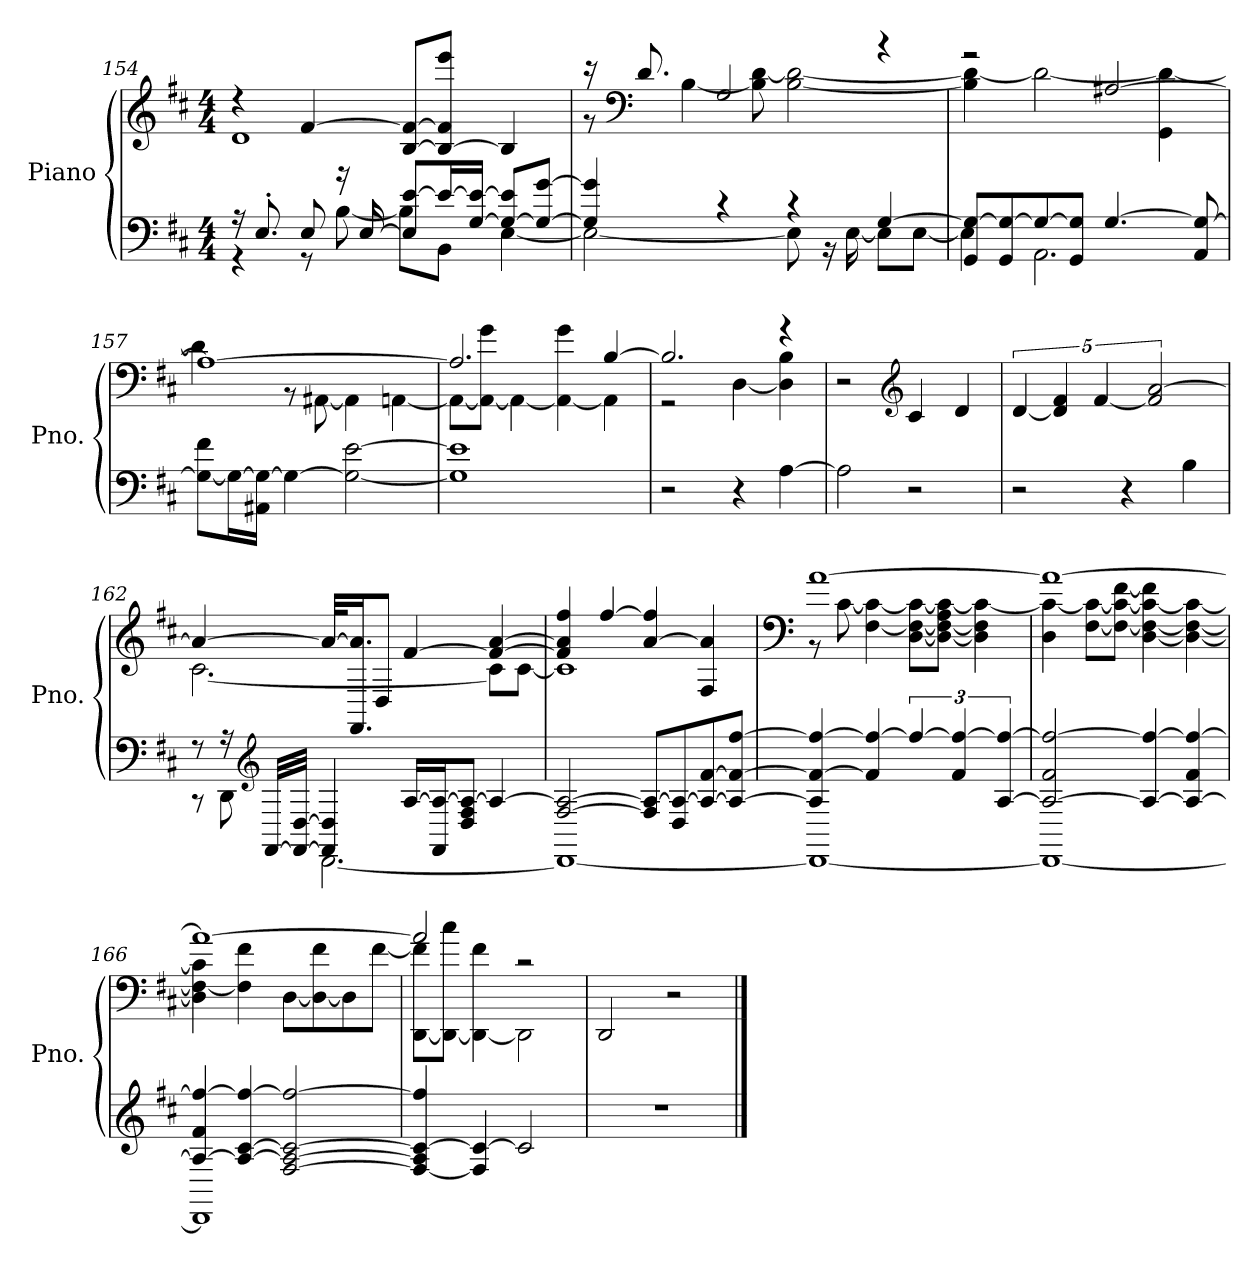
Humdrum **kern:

**kern	**kern
*part1	*part1
*staff2	*staff1
*I"Piano	*
*I'Pno.	*
*clefF4	*clefG2
*k[f#c#]	*k[f#c#]
*M4/4	*M4/4
=154	=154
*^	*^
16r	4r	4r	1d
8.E'/	.	.	.
8E/	8r	[4f#/	.
16r	[8B\	.	.
[16E/	.	.	.
8E/] [8e/L	8B\L]	[8B/ 8f#/_L	.
16e/L_	8BB\J	8B/_ 8f#/] 8eee/J	.
[16G/ 16e/_JJ	.	.	.
8G/_ 8e/]L	[4E\	4B/]	.
8G/_ [8g/J	.	.	.
!!LO:LB:g=z	!!
=155	=155	=155	=155
4G/] 4g/]	2E\_	16r	8r
*	*	*clefF4	*
.	.	8.d/	.
.	.	.	[4B\
4r	.	2G/	.
.	.	.	8B\] [8d\
4r	8E\]	.	[2B\ 2d\_
.	16r	.	.
.	[16E\	.	.
[4G/	8E\L]	4r	.
.	[8E\J	.	.
=156	=156	=156	=156
8GG/ 8G/_L	4E\]	2r	4B\] 4d\_
8GG/ 8G/_	.	.	.
8G/_	2.AA\	.	2d\_
8GG/ 8G/]J	.	.	.
[4.G/	.	[2A#X/	.
.	.	.	4GG\ 4d\_
8AA/ 8G/_	.	.	.
*v	*v	*	*
=157	=157	=157
8G\_ 8f#\L	1A#_	4d\]
16G\L_	.	.
16AA#X\ 16G\_JJ	.	.
4G\_	.	8r
.	.	[8AA#X\
2G\_ [2e\	.	4AA#\]
.	.	[4AAn\
=158	=158	=158
1G] 1e]	2.A#/]	8AA\L_
.	.	8AA\_ 8g\J
.	.	4AA\_
.	.	4AA\_ 4g\
.	[4B/	4AA\]
=159	=159	=159
2r	2.B/]	2r
4r	.	[4D\
[4A\	4r	4D\] 4B\
*	*v	*v
=160	=160
2A\]	2r
*	*clefG2
2r	4c#/
.	4d/
!!LO:LB:g=z
=161	=161
2r	[5d/
.	5d/] 5f#/
.	[5f#/
4r	.
.	5%2f#/] [5%2a/
4B\	.
=162	=162
*^	*^
8r	8r	4a/_	[2.c#\
16r	8DD\	.	.
*clefG2	*	*	*
[32FF#/LLL	.	.	.
32FF#/_ [32D/JJJ	.	.	.
4FF#/] 4D/]	[2.DD\	32a/KLL_	.
.	.	16.FF#/ 16.a/]J	.
.	.	8D/J	.
[16A/LL	.	[4f#/	.
16FF#/ 16A/_J	.	.	.
8D/ 8F#/ 8A/_J	.	.	.
4A/_	.	4f#/_ [4a/	8c#\L]
.	.	.	[8c#\J
=163	=163	=163	=163
[2F#/ 2A/_	1DD_	4f#/] 4a/] 4ff#/	1c#]
.	.	[4ff#/	.
8F#/] 8A/_L	.	[4a/ 4ff#/]	.
8D/ 8A/_	.	.	.
8A/_ [8f#/	.	4F#/ 4a/]	.
8A/_ 8f#/_ [8ff#/J	.	.	.
=164	=164	=164	=164
*	*	*clefF4	*
4A/] 4f#/_ 4ff#/_	1DD_	[1a	8r
.	.	.	[8c#\
4f#/] 4ff#/_	.	.	[4F#\ 4c#\_
6ff#/_	.	.	[8D\ 8F#\_ 8c#\_L
.	.	.	8D\_ 8F#\_ 8A\ 8c#\_J
6f#/ 6ff#/_	.	.	.
.	.	.	4D\] 4F#\] 4c#\_
[6A/ 6ff#/_	.	.	.
=165	=165	=165	=165
2A/_ 2f#/ 2ff#/_	1DD_	1a_	4D\ 4c#\_
.	.	.	[8F#\ 8c#\_L
.	.	.	8F#\_ 8c#\_ [8f#\J
4A/_ 4ff#/_	.	.	[4D\ 4F#\_ 4c#\_ 4f#\]
4A/_ 4f#/ 4ff#/_	.	.	4D\_ 4F#\_ 4c#\_
!!LO:LB:g=z	!!
=166	=166	=166	=166
4A/_ 4f#/ 4ff#/_	1DD]	1a_	4D\] 4F#\_ 4c#\]
4A/_ [4c#/ 4ff#/_	.	.	4F#\] 4f#\
[2F#/ 2A/_ 2c#/_ 2ff#/_	.	.	[8D\L
.	.	.	8D\_ 8f#\
.	.	.	8D\]
.	.	.	[8f#\J
*v	*v	*	*
=167	=167	=167
4F#/_ 4A/] 4c#/_ 4ff#/]	2a/]	[8DD\ 8f#\]L
.	.	8DD\_ 8cc#\J
4F#/] 4c#/_	.	4DD\_ 4f#\
2c#/]	2r	2DD\]
*	*v	*v
=168	=168
1r	2DD/
.	2r
==	==
*-	*-
